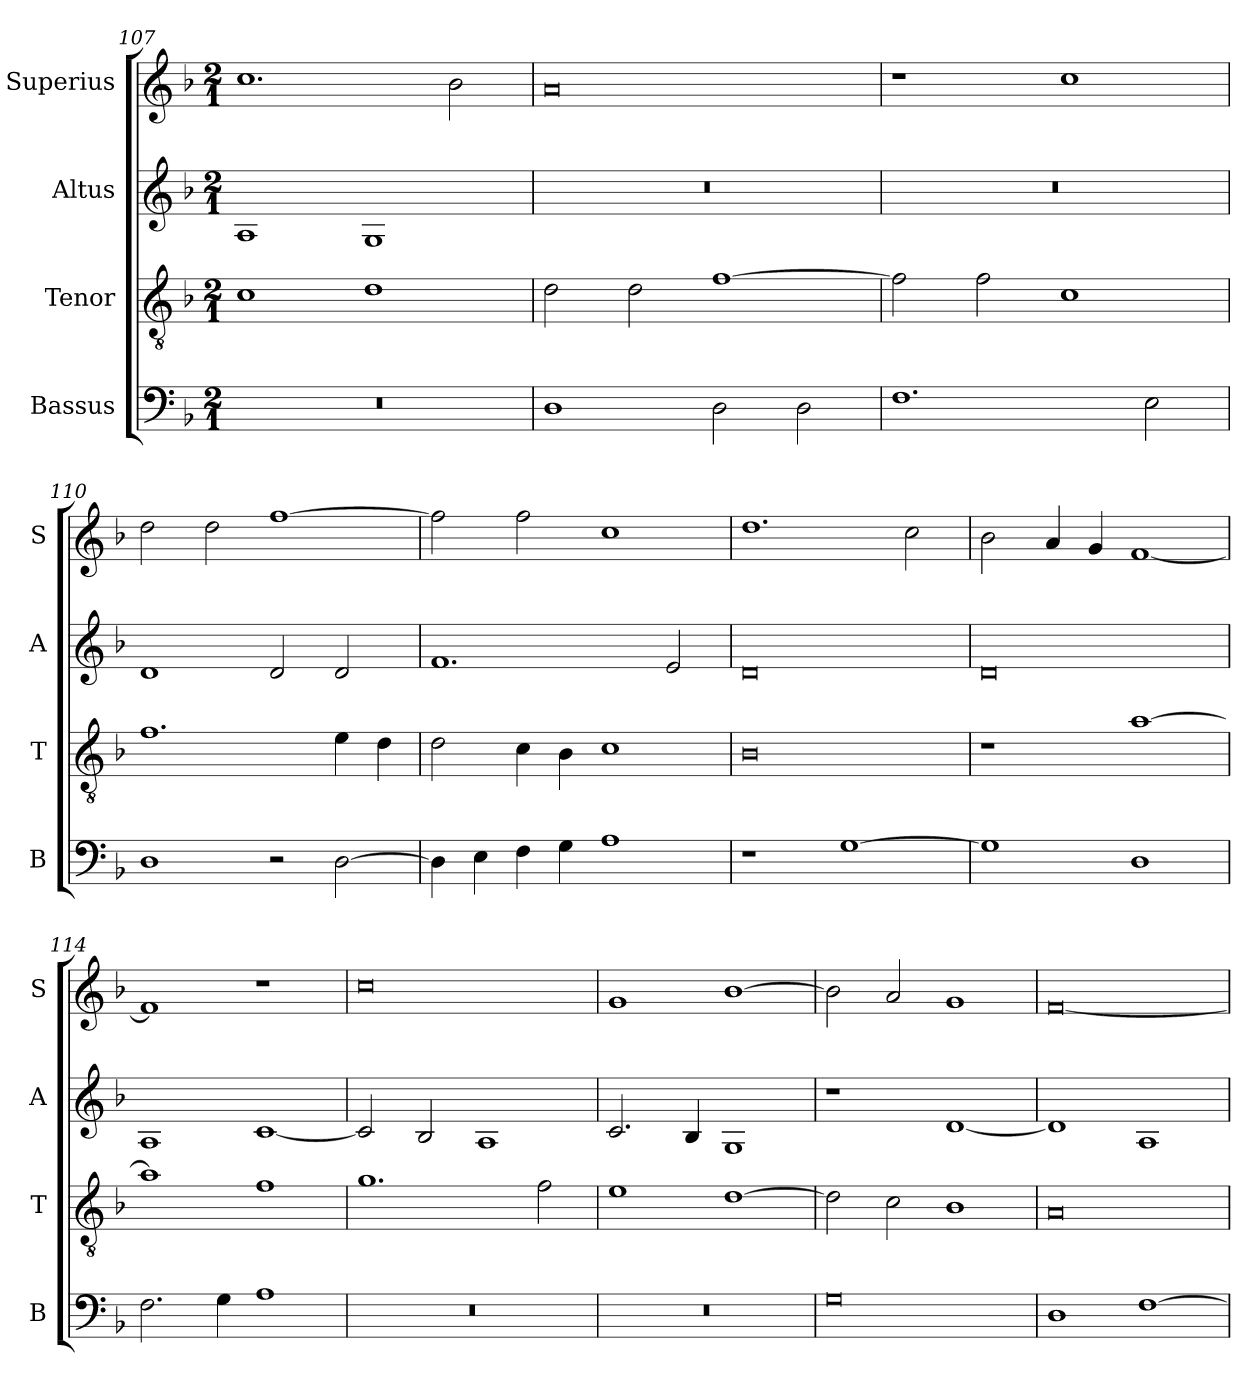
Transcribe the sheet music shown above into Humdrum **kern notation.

**kern	**kern	**kern	**kern
*part4	*part3	*part2	*part1
*staff4	*staff3	*staff2	*staff1
*I"Bassus	*I"Tenor	*I"Altus	*I"Superius
*I'B	*I'T	*I'A	*I'S
*clefF4	*clefGv2	*clefG2	*clefG2
*k[b-]	*k[b-]	*k[b-]	*k[b-]
*F:	*F:	*F:	*F:
*M2/1	*M2/1	*M2/1	*M2/1
=107	=107	=107	=107
0r	1c	1A	1.cc
.	1d	1G	.
.	.	.	2b-
=108	=108	=108	=108
1D	2d	0r	0a
.	2d	.	.
2D	[1f	.	.
2D	.	.	.
=109	=109	=109	=109
1.F	2f]	0r	1r
.	2f	.	.
.	1c	.	1cc
2E	.	.	.
=110	=110	=110	=110
1D	1.f	1d	2dd
.	.	.	2dd
2r	.	2d	[1ff
[2D	4e	2d	.
.	4d	.	.
=111	=111	=111	=111
4D]	2d	1.f	2ff]
4E	.	.	.
4F	4c	.	2ff
4G	4B-	.	.
1A	1c	.	1cc
.	.	2e	.
=112	=112	=112	=112
1r	0B-	0d	1.dd
[1G	.	.	.
.	.	.	2cc
=113	=113	=113	=113
1G]	1r	0d	2b-
.	.	.	4a
.	.	.	4g
1D	[1a	.	[1f
=114	=114	=114	=114
2.F	1a]	1A	1f]
4G	.	.	.
1A	1f	[1c	1r
=115	=115	=115	=115
0r	1.g	2c]	0cc
.	.	2B-	.
.	.	1A	.
.	2f	.	.
=116	=116	=116	=116
0r	1e	2.c	1g
.	.	4B-	.
.	[1d	1G	[1b-
=117	=117	=117	=117
0G	2d]	1r	2b-]
.	2c	.	2a
.	1B-	[1d	1g
=118	=118	=118	=118
1D	0A	1d]	[0f
[1F	.	1A	.
=	=	=	=
*-	*-	*-	*-
